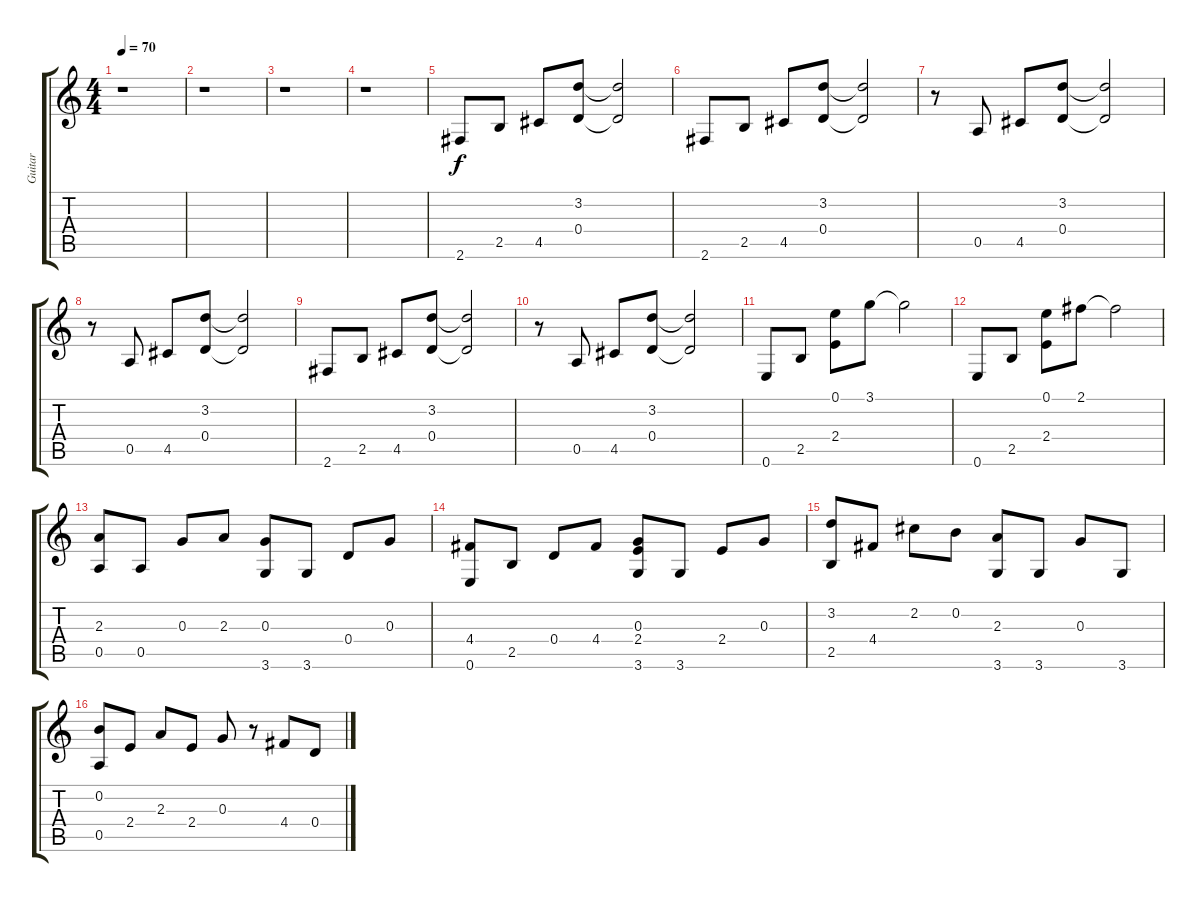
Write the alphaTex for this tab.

\track ("Guitar" "Guitar") {instrument acousticguitarsteel}
\staff {score tabs}
\tuning (E4 B3 G3 D3 A2 E2) {hide}
\ts (4 4)
\tempo 70
\clef g2
\ks c
r.1{dy f} |
r.1 |
r.1 |
r.1 |
2.6.8 2.5.8 4.5.8 (3.2 0.4).8 (3.2{t} 0.4{t}).2 |
2.6.8 2.5.8 4.5.8 (3.2 0.4).8 (3.2{t} 0.4{t}).2 |
r.8 0.5.8 4.5.8 (3.2 0.4).8 (3.2{t} 0.4{t}).2 |
r.8 0.5.8 4.5.8 (3.2 0.4).8 (3.2{t} 0.4{t}).2 |
2.6.8 2.5.8 4.5.8 (3.2 0.4).8 (3.2{t} 0.4{t}).2 |
r.8 0.5.8 4.5.8 (3.2 0.4).8 (3.2{t} 0.4{t}).2 |
0.6.8 2.5.8 (0.1 2.4).8 3.1.8 3.1{t}.2 |
0.6.8 2.5.8 (0.1 2.4).8 2.1.8 2.1{t}.2 |
(2.3 0.5).8 0.5.8 0.3.8 2.3.8 (0.3 3.6).8 3.6.8 0.4.8 0.3.8 |
(4.4 0.6).8 2.5.8 0.4.8 4.4.8 (0.3 2.4 3.6).8 3.6.8 2.4.8 0.3.8 |
(3.2 2.5).8 4.4.8 2.2.8 0.2.8 (2.3 3.6).8 3.6.8 0.3.8 3.6.8 |
(0.2 0.5).8 2.4.8 2.3.8 2.4.8 0.3.8 r.8 4.4.8 0.4.8
